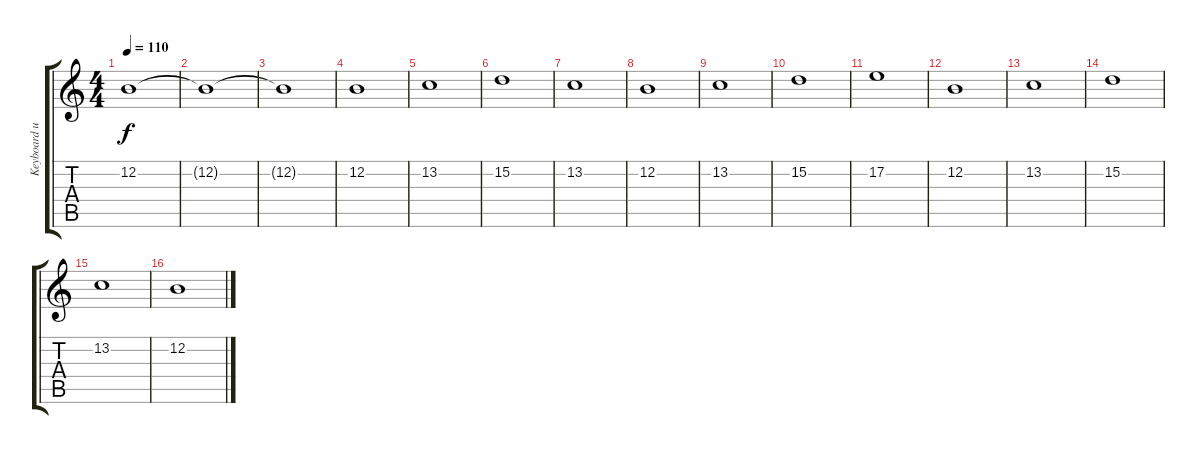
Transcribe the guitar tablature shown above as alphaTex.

\track ("Keyboard upper" "Keyboard u") {instrument churchorgan}
\staff {score tabs}
\tuning (E4 B3 G3 D3 A2 E2) {hide}
\ts (4 4)
\tempo 110
\clef g2
\ks c
12.2{t}.1{dy f} |
12.2{t}.1 |
12.2{t}.1 |
12.2.1 |
13.2.1 |
15.2.1 |
13.2.1 |
12.2.1 |
13.2.1 |
15.2.1 |
17.2.1 |
12.2.1 |
13.2.1 |
15.2.1 |
13.2.1 |
12.2.1
